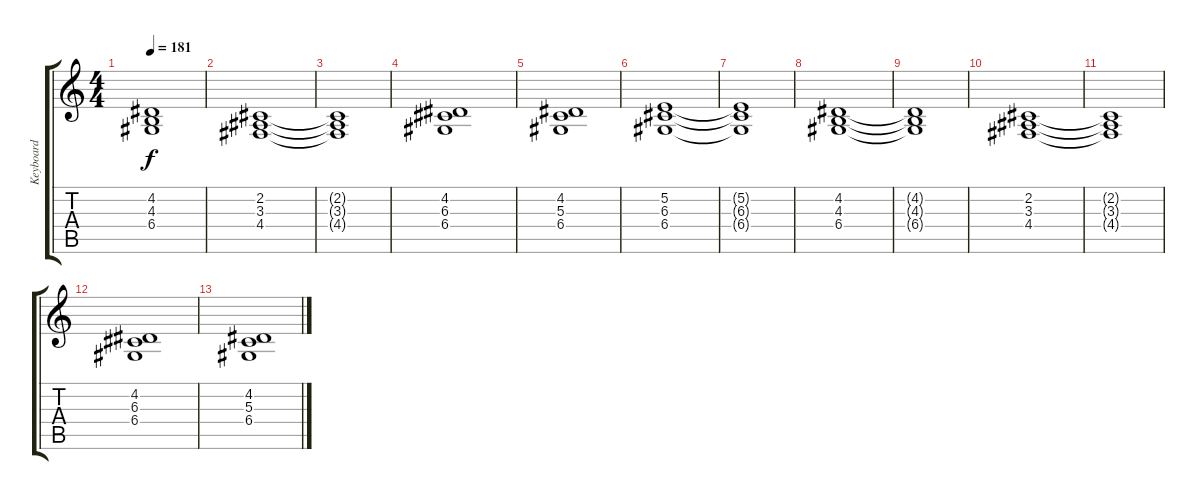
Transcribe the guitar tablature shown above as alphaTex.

\track ("Keyboard" "Keyboard") {instrument honkytonkpiano}
\staff {score tabs}
\tuning (E4 B3 G3 D3 A2 E2) {hide}
\ts (4 4)
\tempo 181
\clef g2
\ks c
(4.2{t} 4.3{t} 6.4{t}).1{dy f} |
(2.2 3.3 4.4).1 |
(2.2{t} 3.3{t} 4.4{t}).1 |
(4.2 6.3 6.4).1 |
(4.2 5.3 6.4).1 |
(5.2 6.3 6.4).1 |
(5.2{t} 6.3{t} 6.4{t}).1 |
(4.2 4.3 6.4).1 |
(4.2{t} 4.3{t} 6.4{t}).1 |
(2.2 3.3 4.4).1 |
(2.2{t} 3.3{t} 4.4{t}).1 |
(4.2 6.3 6.4).1 |
(4.2 5.3 6.4).1
